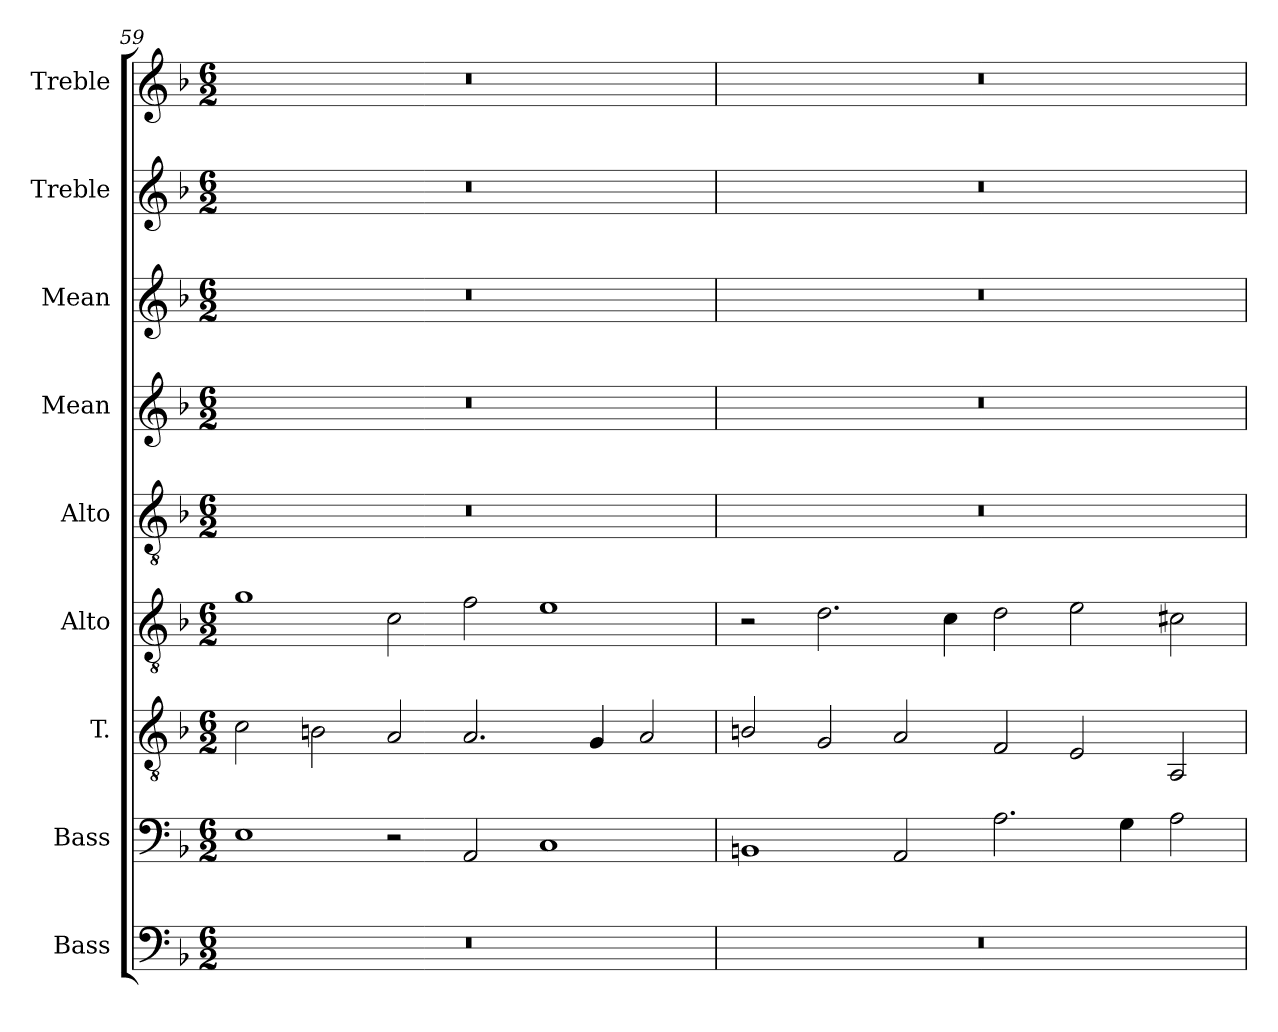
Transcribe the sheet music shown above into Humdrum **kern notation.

**kern	**kern	**kern	**kern	**kern	**kern	**kern	**kern	**kern
*part9	*part8	*part7	*part6	*part5	*part4	*part3	*part2	*part1
*staff9	*staff8	*staff7	*staff6	*staff5	*staff4	*staff3	*staff2	*staff1
*I"Bass	*I"Bass	*I"T.	*I"Alto	*I"Alto	*I"Mean	*I"Mean	*I"Treble	*I"Treble
*I'B.	*I'B.	*I'T.	*I'A2.	*I'A1.	*I'M.	*I'M.	*I'Tr.	*I'Tr.
*clefF4	*clefF4	*clefGv2	*clefGv2	*clefGv2	*clefG2	*clefG2	*clefG2	*clefG2
*	*	*ITrd7c12	*ITrd7c12	*ITrd7c12	*	*	*	*
*k[b-]	*k[b-]	*k[b-]	*k[b-]	*k[b-]	*k[b-]	*k[b-]	*k[b-]	*k[b-]
*F:	*F:	*F:	*F:	*F:	*F:	*F:	*F:	*F:
*M6/2	*M6/2	*M6/2	*M6/2	*M6/2	*M6/2	*M6/2	*M6/2	*M6/2
=59	=59	=59	=59	=59	=59	=59	=59	=59
!LO:N:vis=1	!	!	!	!LO:N:vis=1	!LO:N:vis=1	!LO:N:vis=1	!LO:N:vis=1	!LO:N:vis=1
0.r	1Ei	2Ci\	1Gi	0.r	0.r	0.r	0.r	0.r
.	.	2BBni\	.	.	.	.	.	.
.	2r	2AAi/	2Ci\	.	.	.	.	.
.	2AAi/	2.AAi/	2Fi\	.	.	.	.	.
.	1Ci	.	1Ei	.	.	.	.	.
.	.	4GGi/	.	.	.	.	.	.
.	.	2AAi/	.	.	.	.	.	.
!!LO:LB:g=z
=60	=60	=60	=60	=60	=60	=60	=60	=60
!LO:N:vis=1	!	!	!	!LO:N:vis=1	!LO:N:vis=1	!LO:N:vis=1	!LO:N:vis=1	!LO:N:vis=1
0.r	1BBni	2BBni/	2r	0.r	0.r	0.r	0.r	0.r
.	.	2GGi/	2.Di\	.	.	.	.	.
.	2AAi/	2AAi/	.	.	.	.	.	.
.	.	.	4Ci\	.	.	.	.	.
.	2.Ai\	2FFi/	2Di\	.	.	.	.	.
.	.	2EEi/	2Ei\	.	.	.	.	.
.	4Gi\	.	.	.	.	.	.	.
.	2Ai\	2AAAi/	2C#Xi\	.	.	.	.	.
=	=	=	=	=	=	=	=	=
*-	*-	*-	*-	*-	*-	*-	*-	*-
